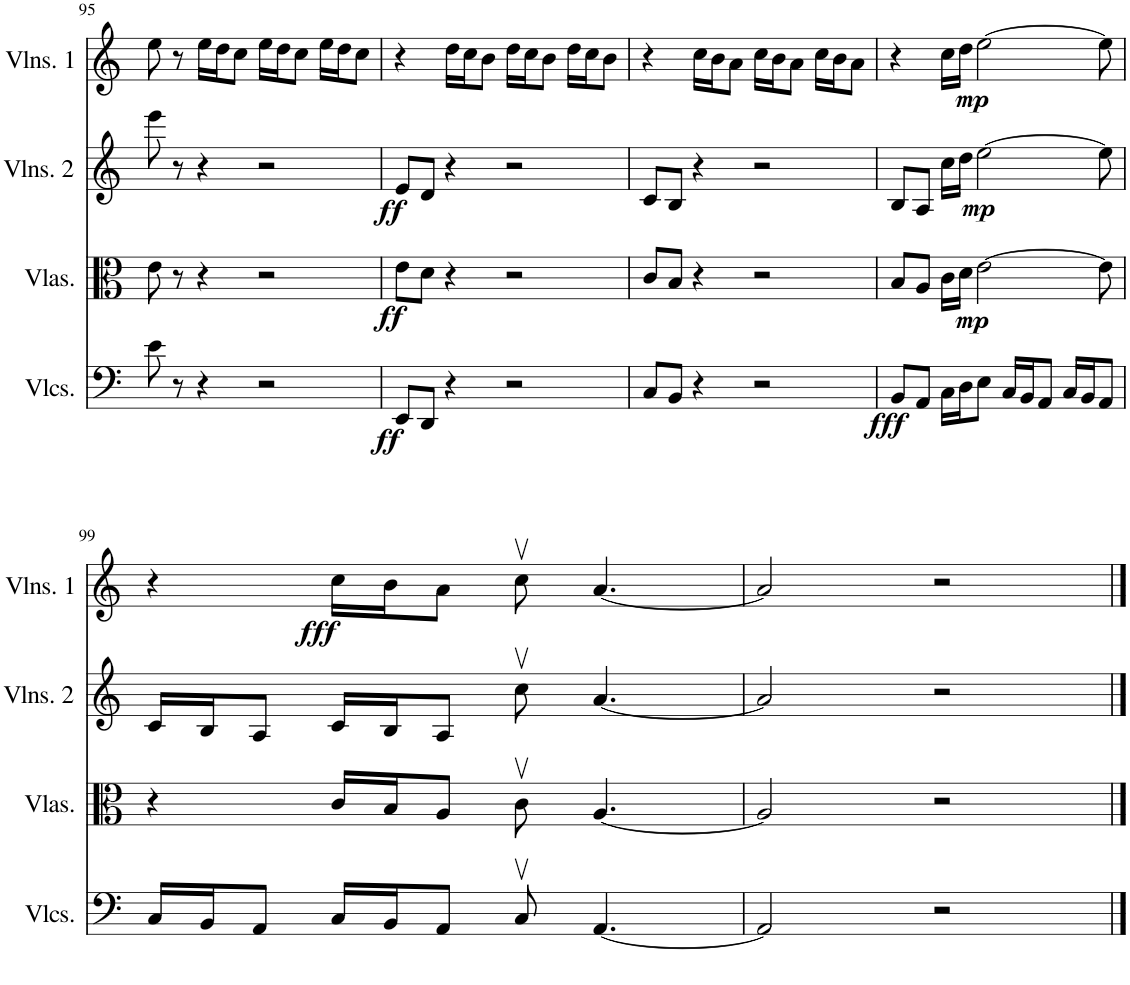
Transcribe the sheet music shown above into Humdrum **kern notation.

**kern	**dynam	**kern	**dynam	**kern	**dynam	**kern	**dynam
*part4	*part4	*part3	*part3	*part2	*part2	*part1	*part1
*staff4	*staff4	*staff3	*staff3	*staff2	*staff2	*staff1	*staff1
*I"Violoncellos	*	*I"Violas	*	*I"Violins 2	*	*I"Violins 1	*
*I'Vlcs.	*	*I'Vlas.	*	*I'Vlns. 2	*	*I'Vlns. 1	*
!!LO:PB:g=z
*clefF4	*	*clefC3	*	*clefG2	*	*clefG2	*
*k[]	*	*k[]	*	*k[]	*	*k[]	*
*M4/4	*	*M4/4	*	*M4/4	*	*M4/4	*
=95	=95	=95	=95	=95	=95	=95	=95
8e\	.	8e\	.	8eee\	.	8ee\	.
8r	.	8r	.	8r	.	8r	.
4r	.	4r	.	4r	.	16ee\LL	.
.	.	.	.	.	.	16dd\J	.
.	.	.	.	.	.	8cc\J	.
2r	.	2r	.	2r	.	16ee\LL	.
.	.	.	.	.	.	16dd\J	.
.	.	.	.	.	.	8cc\J	.
.	.	.	.	.	.	16ee\LL	.
.	.	.	.	.	.	16dd\J	.
.	.	.	.	.	.	8cc\J	.
=96	=96	=96	=96	=96	=96	=96	=96
!	!LO:DY:b	!	!LO:DY:b	!	!LO:DY:b	!	!
8EE/L	ff	8e\L	ff	8e/L	ff	4r	.
8DD/J	.	8d\J	.	8d/J	.	.	.
4r	.	4r	.	4r	.	16dd\LL	.
.	.	.	.	.	.	16cc\J	.
.	.	.	.	.	.	8b\J	.
2r	.	2r	.	2r	.	16dd\LL	.
.	.	.	.	.	.	16cc\J	.
.	.	.	.	.	.	8b\J	.
.	.	.	.	.	.	16dd\LL	.
.	.	.	.	.	.	16cc\J	.
.	.	.	.	.	.	8b\J	.
=97	=97	=97	=97	=97	=97	=97	=97
8C/L	.	8c/L	.	8c/L	.	4r	.
8BB/J	.	8B/J	.	8B/J	.	.	.
4r	.	4r	.	4r	.	16cc\LL	.
.	.	.	.	.	.	16b\J	.
.	.	.	.	.	.	8a\J	.
2r	.	2r	.	2r	.	16cc\LL	.
.	.	.	.	.	.	16b\J	.
.	.	.	.	.	.	8a\J	.
.	.	.	.	.	.	16cc\LL	.
.	.	.	.	.	.	16b\J	.
.	.	.	.	.	.	8a\J	.
=98	=98	=98	=98	=98	=98	=98	=98
!	!LO:DY:b	!	!	!	!	!	!
8BB/L	fff	8B/L	.	8B/L	.	4r	.
8AA/J	.	8A/J	.	8A/J	.	.	.
16C\LL	.	16c\LL	.	16cc\LL	.	16cc\LL	.
16D\J	.	16d\JJ	.	16dd\JJ	.	16dd\JJ	.
!	!	!	!LO:DY:b	!	!LO:DY:b	!	!LO:DY:b
8E\J	.	[2e\	mp	[2ee\	mp	[2ee\	mp
16C/LL	.	.	.	.	.	.	.
16BB/J	.	.	.	.	.	.	.
8AA/J	.	.	.	.	.	.	.
16C/LL	.	.	.	.	.	.	.
16BB/J	.	.	.	.	.	.	.
8AA/J	.	8e\]	.	8ee\]	.	8ee\]	.
!!LO:LB:g=z
=99	=99	=99	=99	=99	=99	=99	=99
16C/LL	.	4r	.	16c/LL	.	4r	.
16BB/J	.	.	.	16B/J	.	.	.
8AA/J	.	.	.	8A/J	.	.	.
!	!	!	!	!	!	!	!LO:DY:b
16C/LL	.	16c/LL	.	16c/LL	.	16cc\LL	fff
16BB/J	.	16B/J	.	16B/J	.	16b\J	.
8AA/J	.	8A/J	.	8A/J	.	8a\J	.
8Cv/	.	8cv\	.	8ccv\	.	8ccv\	.
[4.AA/	.	[4.A/	.	[4.a/	.	[4.a/	.
=100	=100	=100	=100	=100	=100	=100	=100
2AA/]	.	2A/]	.	2a/]	.	2a/]	.
2r	.	2r	.	2r	.	2r	.
==	==	==	==	==	==	==	==
*-	*-	*-	*-	*-	*-	*-	*-
